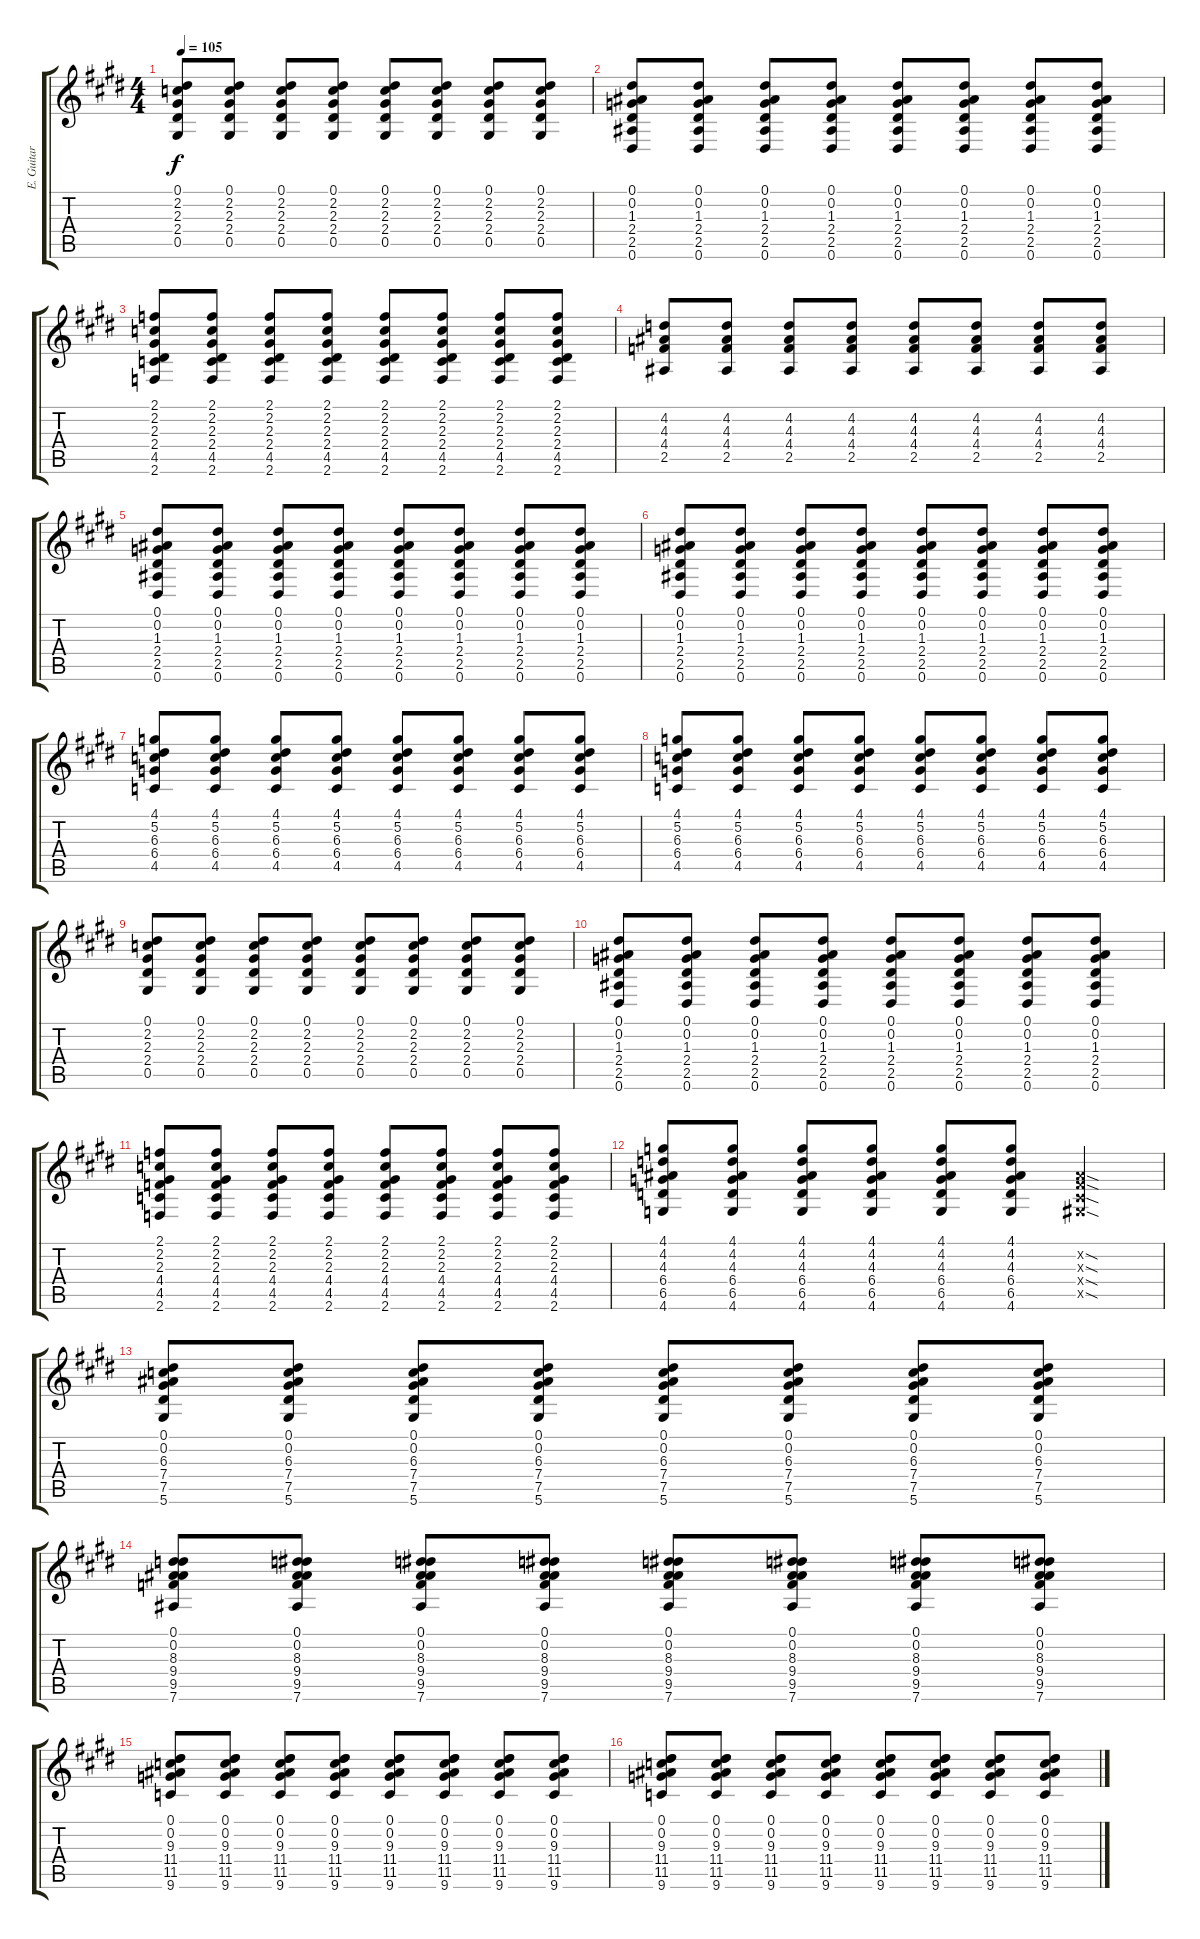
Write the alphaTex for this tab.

\track ("E. Guitar II (Hiroto)" "E. Guitar ") {instrument overdrivenguitar}
\staff {score tabs}
\tuning (Eb4 Bb3 Gb3 Db3 Ab2 Eb2) {hide}
\ts (4 4)
\tempo 105
\clef g2
\ks e
(0.1 2.2 2.3 2.4 0.5).8{dy f} (0.1 2.2 2.3 2.4 0.5).8 (0.1 2.2 2.3 2.4 0.5).8 (0.1 2.2 2.3 2.4 0.5).8 (0.1 2.2 2.3 2.4 0.5).8 (0.1 2.2 2.3 2.4 0.5).8 (0.1 2.2 2.3 2.4 0.5).8 (0.1 2.2 2.3 2.4 0.5).8 |
(0.1 0.2 1.3 2.4 2.5 0.6).8 (0.1 0.2 1.3 2.4 2.5 0.6).8 (0.1 0.2 1.3 2.4 2.5 0.6).8 (0.1 0.2 1.3 2.4 2.5 0.6).8 (0.1 0.2 1.3 2.4 2.5 0.6).8 (0.1 0.2 1.3 2.4 2.5 0.6).8 (0.1 0.2 1.3 2.4 2.5 0.6).8 (0.1 0.2 1.3 2.4 2.5 0.6).8 |
(2.1 2.2 2.3 2.4 4.5 2.6).8 (2.1 2.2 2.3 2.4 4.5 2.6).8 (2.1 2.2 2.3 2.4 4.5 2.6).8 (2.1 2.2 2.3 2.4 4.5 2.6).8 (2.1 2.2 2.3 2.4 4.5 2.6).8 (2.1 2.2 2.3 2.4 4.5 2.6).8 (2.1 2.2 2.3 2.4 4.5 2.6).8 (2.1 2.2 2.3 2.4 4.5 2.6).8 |
(4.2 4.3 4.4 2.5).8 (4.2 4.3 4.4 2.5).8 (4.2 4.3 4.4 2.5).8 (4.2 4.3 4.4 2.5).8 (4.2 4.3 4.4 2.5).8 (4.2 4.3 4.4 2.5).8 (4.2 4.3 4.4 2.5).8 (4.2 4.3 4.4 2.5).8 |
(0.1 0.2 1.3 2.4 2.5 0.6).8 (0.1 0.2 1.3 2.4 2.5 0.6).8 (0.1 0.2 1.3 2.4 2.5 0.6).8 (0.1 0.2 1.3 2.4 2.5 0.6).8 (0.1 0.2 1.3 2.4 2.5 0.6).8 (0.1 0.2 1.3 2.4 2.5 0.6).8 (0.1 0.2 1.3 2.4 2.5 0.6).8 (0.1 0.2 1.3 2.4 2.5 0.6).8 |
(0.1 0.2 1.3 2.4 2.5 0.6).8 (0.1 0.2 1.3 2.4 2.5 0.6).8 (0.1 0.2 1.3 2.4 2.5 0.6).8 (0.1 0.2 1.3 2.4 2.5 0.6).8 (0.1 0.2 1.3 2.4 2.5 0.6).8 (0.1 0.2 1.3 2.4 2.5 0.6).8 (0.1 0.2 1.3 2.4 2.5 0.6).8 (0.1 0.2 1.3 2.4 2.5 0.6).8 |
(4.1 5.2 6.3 6.4 4.5).8 (4.1 5.2 6.3 6.4 4.5).8 (4.1 5.2 6.3 6.4 4.5).8 (4.1 5.2 6.3 6.4 4.5).8 (4.1 5.2 6.3 6.4 4.5).8 (4.1 5.2 6.3 6.4 4.5).8 (4.1 5.2 6.3 6.4 4.5).8 (4.1 5.2 6.3 6.4 4.5).8 |
(4.1 5.2 6.3 6.4 4.5).8 (4.1 5.2 6.3 6.4 4.5).8 (4.1 5.2 6.3 6.4 4.5).8 (4.1 5.2 6.3 6.4 4.5).8 (4.1 5.2 6.3 6.4 4.5).8 (4.1 5.2 6.3 6.4 4.5).8 (4.1 5.2 6.3 6.4 4.5).8 (4.1 5.2 6.3 6.4 4.5).8 |
(0.1 2.2 2.3 2.4 0.5).8 (0.1 2.2 2.3 2.4 0.5).8 (0.1 2.2 2.3 2.4 0.5).8 (0.1 2.2 2.3 2.4 0.5).8 (0.1 2.2 2.3 2.4 0.5).8 (0.1 2.2 2.3 2.4 0.5).8 (0.1 2.2 2.3 2.4 0.5).8 (0.1 2.2 2.3 2.4 0.5).8 |
(0.1 0.2 1.3 2.4 2.5 0.6).8 (0.1 0.2 1.3 2.4 2.5 0.6).8 (0.1 0.2 1.3 2.4 2.5 0.6).8 (0.1 0.2 1.3 2.4 2.5 0.6).8 (0.1 0.2 1.3 2.4 2.5 0.6).8 (0.1 0.2 1.3 2.4 2.5 0.6).8 (0.1 0.2 1.3 2.4 2.5 0.6).8 (0.1 0.2 1.3 2.4 2.5 0.6).8 |
(2.1 2.2 2.3 4.4 4.5 2.6).8 (2.1 2.2 2.3 4.4 4.5 2.6).8 (2.1 2.2 2.3 4.4 4.5 2.6).8 (2.1 2.2 2.3 4.4 4.5 2.6).8 (2.1 2.2 2.3 4.4 4.5 2.6).8 (2.1 2.2 2.3 4.4 4.5 2.6).8 (2.1 2.2 2.3 4.4 4.5 2.6).8 (2.1 2.2 2.3 4.4 4.5 2.6).8 |
(4.1 4.2 4.3 6.4 6.5 4.6).8 (4.1 4.2 4.3 6.4 6.5 4.6).8 (4.1 4.2 4.3 6.4 6.5 4.6).8 (4.1 4.2 4.3 6.4 6.5 4.6).8 (4.1 4.2 4.3 6.4 6.5 4.6).8 (4.1 4.2 4.3 6.4 6.5 4.6).8 (0.2{sod x} 0.3{sod x} 0.4{sod x} 0.5{sod x}).4 |
(0.1 0.2 6.3 7.4 7.5 5.6).8 (0.1 0.2 6.3 7.4 7.5 5.6).8 (0.1 0.2 6.3 7.4 7.5 5.6).8 (0.1 0.2 6.3 7.4 7.5 5.6).8 (0.1 0.2 6.3 7.4 7.5 5.6).8 (0.1 0.2 6.3 7.4 7.5 5.6).8 (0.1 0.2 6.3 7.4 7.5 5.6).8 (0.1 0.2 6.3 7.4 7.5 5.6).8 |
(0.1 0.2 8.3 9.4 9.5 7.6).8 (0.1 0.2 8.3 9.4 9.5 7.6).8 (0.1 0.2 8.3 9.4 9.5 7.6).8 (0.1 0.2 8.3 9.4 9.5 7.6).8 (0.1 0.2 8.3 9.4 9.5 7.6).8 (0.1 0.2 8.3 9.4 9.5 7.6).8 (0.1 0.2 8.3 9.4 9.5 7.6).8 (0.1 0.2 8.3 9.4 9.5 7.6).8 |
(0.1 0.2 9.3 11.4 11.5 9.6).8 (0.1 0.2 9.3 11.4 11.5 9.6).8 (0.1 0.2 9.3 11.4 11.5 9.6).8 (0.1 0.2 9.3 11.4 11.5 9.6).8 (0.1 0.2 9.3 11.4 11.5 9.6).8 (0.1 0.2 9.3 11.4 11.5 9.6).8 (0.1 0.2 9.3 11.4 11.5 9.6).8 (0.1 0.2 9.3 11.4 11.5 9.6).8 |
(0.1 0.2 9.3 11.4 11.5 9.6).8 (0.1 0.2 9.3 11.4 11.5 9.6).8 (0.1 0.2 9.3 11.4 11.5 9.6).8 (0.1 0.2 9.3 11.4 11.5 9.6).8 (0.1 0.2 9.3 11.4 11.5 9.6).8 (0.1 0.2 9.3 11.4 11.5 9.6).8 (0.1 0.2 9.3 11.4 11.5 9.6).8 (0.1 0.2 9.3 11.4 11.5 9.6).8
